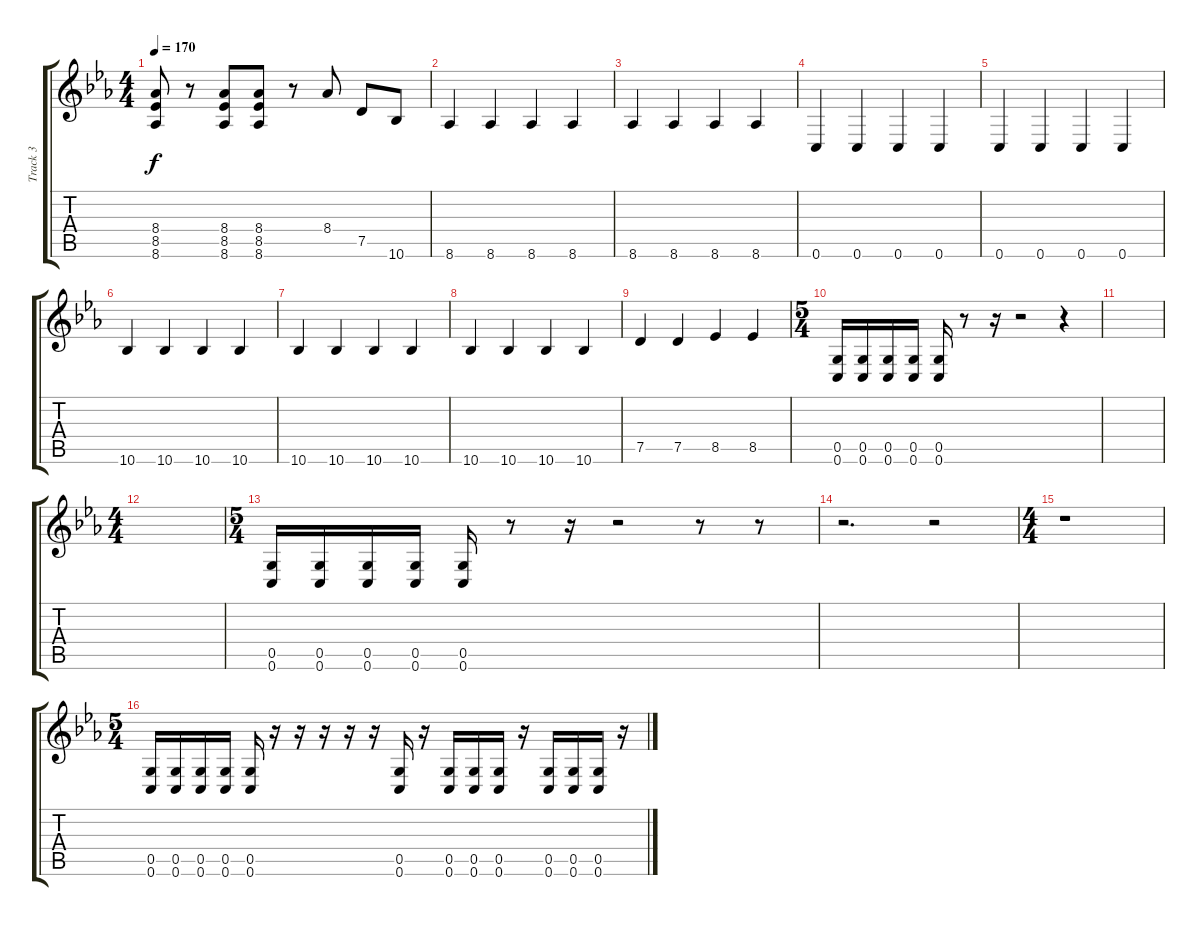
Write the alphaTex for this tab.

\track ("Track 3" "Track 3") {instrument distortionguitar}
\staff {score tabs}
\tuning (D4 A3 F3 C3 G2 C2) {hide}
\ts (4 4)
\tempo 170
\clef g2
\ks cminor
(8.4 8.5 8.6).8{dy f} r.8 (8.4 8.5 8.6).8 (8.4 8.5 8.6).8 r.8 8.4.8 7.5.8 10.6.8 |
8.6.4{volume 10} 8.6.4 8.6.4 8.6.4 |
8.6.4 8.6.4 8.6.4 8.6.4 |
0.6.4 0.6.4 0.6.4 0.6.4 |
0.6.4 0.6.4 0.6.4 0.6.4 |
10.6.4 10.6.4 10.6.4 10.6.4 |
10.6.4 10.6.4 10.6.4 10.6.4 |
10.6.4 10.6.4 10.6.4 10.6.4 |
7.5.4 7.5.4 8.5.4 8.5.4 |
\ts (5 4)
(0.5 0.6).16{volume 12} (0.5 0.6).16 (0.5 0.6).16 (0.5 0.6).16 (0.5 0.6).16 r.8 r.16 r.2 r.4 |
|
\ts (4 4)
|
\ts (5 4)
(0.5 0.6).16 (0.5 0.6).16 (0.5 0.6).16 (0.5 0.6).16 (0.5 0.6).16 r.8 r.16 r.2 r.8 r.8 |
r.2{d} r.2 |
\ts (4 4)
r.1 |
\ts (5 4)
(0.5 0.6).16 (0.5 0.6).16 (0.5 0.6).16 (0.5 0.6).16 (0.5 0.6).16 r.16 r.16 r.16 r.16 r.16 (0.5 0.6).16 r.16 (0.5 0.6).16 (0.5 0.6).16 (0.5 0.6).16 r.16 (0.5 0.6).16 (0.5 0.6).16 (0.5 0.6).16 r.16
